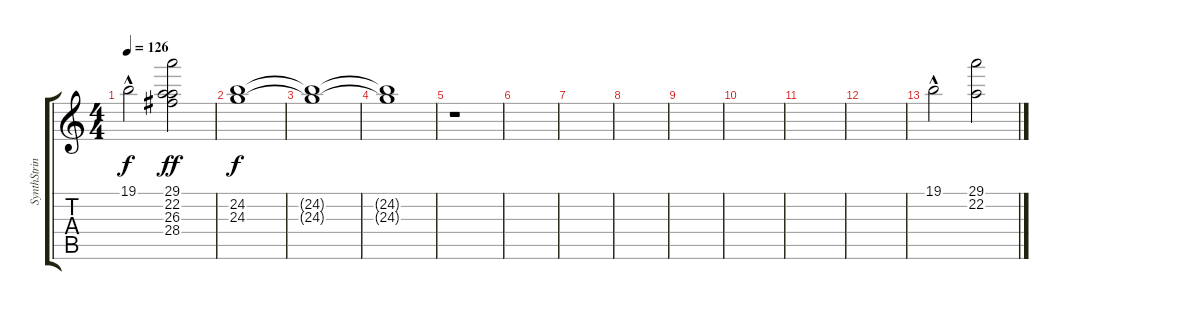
\track ("SynthStrings 1" "SynthStrin") {instrument synthstrings1}
\staff {score tabs}
\tuning (E4 B3 G3 D3 A2 E2) {hide}
\ts (4 4)
\tempo 126
\clef g2
\ks c
19.1{hac}.2{dy f} (29.1 22.2 26.3 28.4).2{dy ff} |
(24.2 24.3).1{dy f volume 5} |
(24.2{t} 24.3{t}).1 |
(24.2{t} 24.3{t}).1 |
r.1{volume 12} |
|
|
|
|
|
|
|
19.1{hac}.2 (29.1 22.2).2
